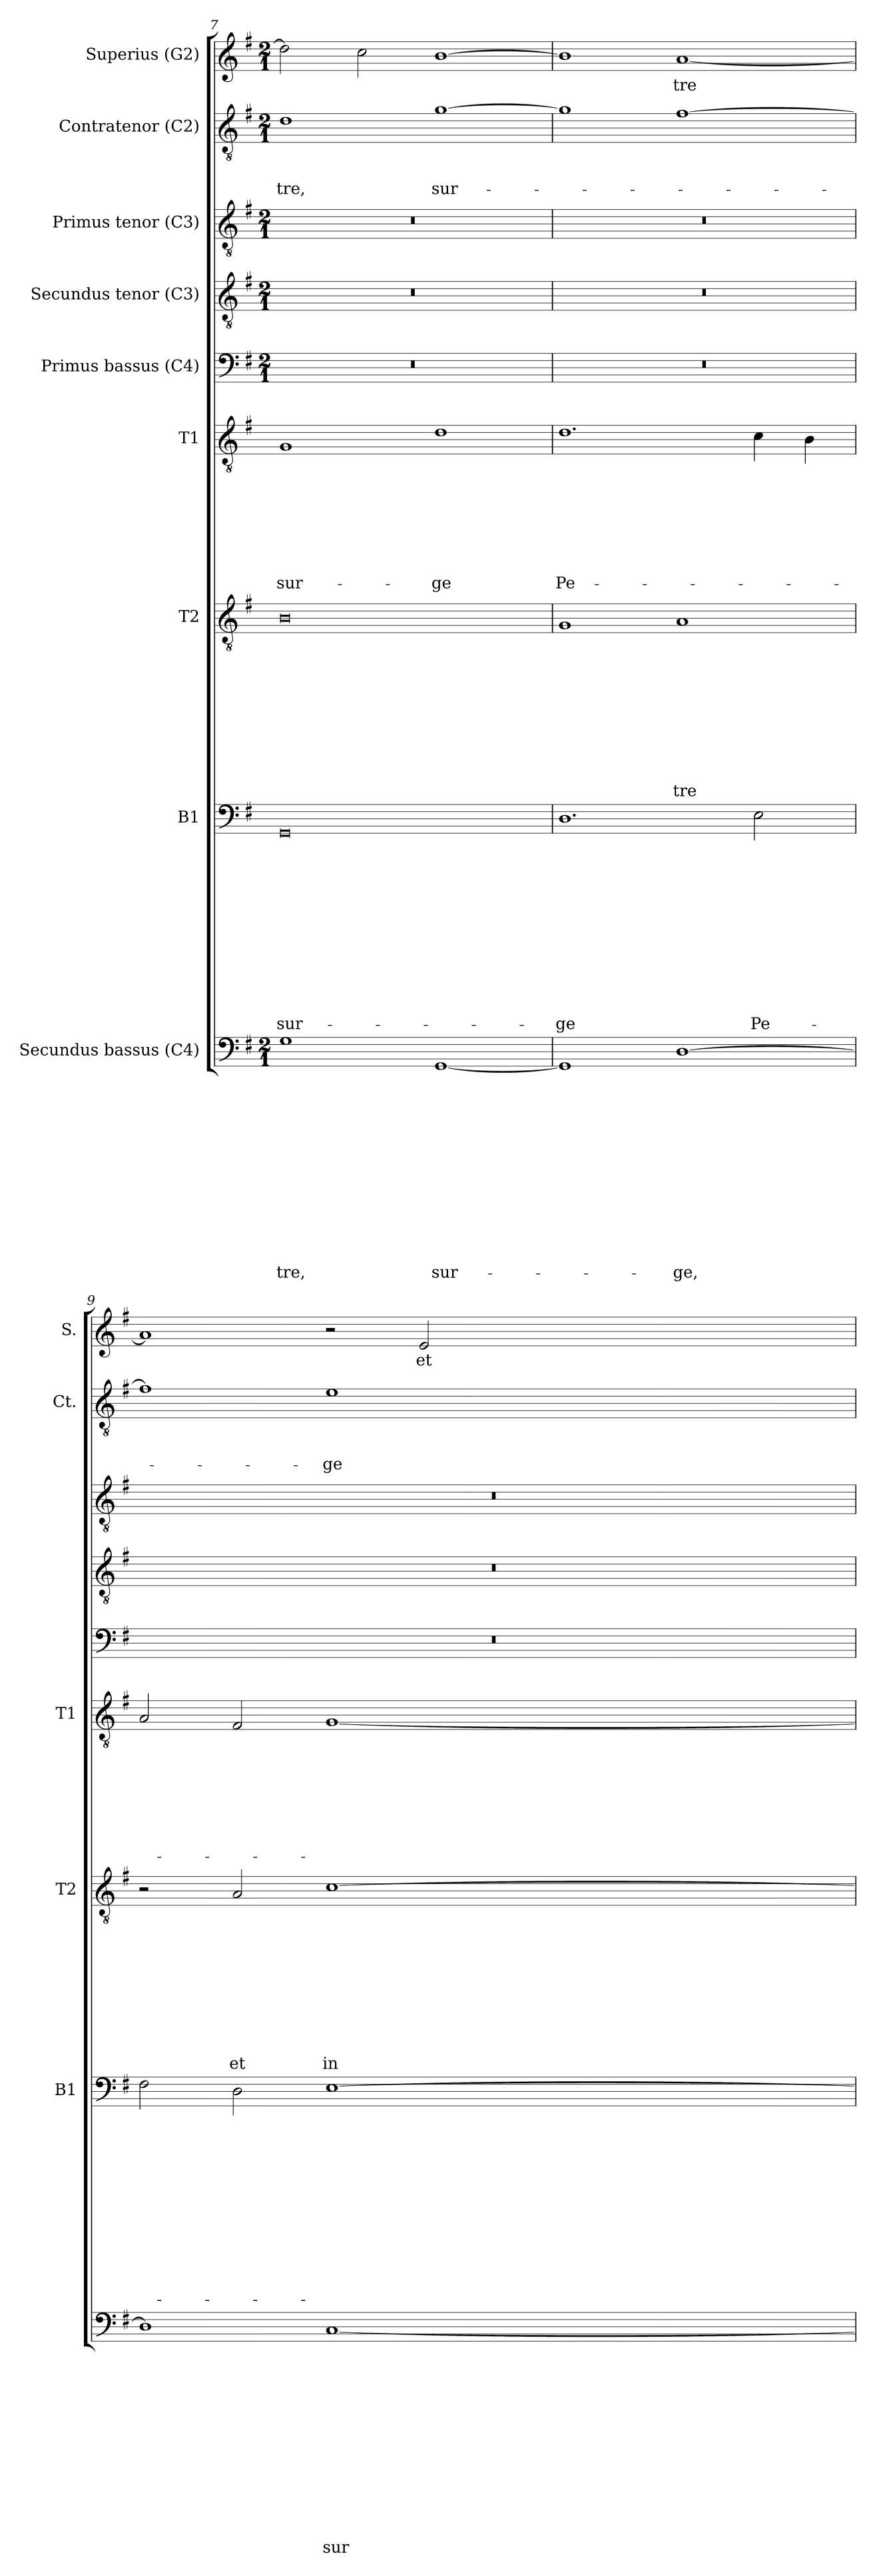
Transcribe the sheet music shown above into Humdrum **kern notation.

**kern	**text	**text	**text	**text	**text	**text	**text	**text	**text	**text	**text	**text	**text	**kern	**text	**text	**text	**text	**text	**text	**text	**text	**text	**text	**text	**text	**kern	**text	**text	**text	**text	**text	**text	**text	**text	**text	**text	**kern	**text	**text	**text	**text	**text	**text	**text	**text	**kern	**kern	**kern	**kern	**text	**text	**text	**kern	**text
*part9	*part9	*part9	*part9	*part9	*part9	*part9	*part9	*part9	*part9	*part9	*part9	*part9	*part9	*part8	*part8	*part8	*part8	*part8	*part8	*part8	*part8	*part8	*part8	*part8	*part8	*part8	*part7	*part7	*part7	*part7	*part7	*part7	*part7	*part7	*part7	*part7	*part7	*part6	*part6	*part6	*part6	*part6	*part6	*part6	*part6	*part6	*part5	*part4	*part3	*part2	*part2	*part2	*part2	*part1	*part1
*staff9	*staff9	*staff9	*staff9	*staff9	*staff9	*staff9	*staff9	*staff9	*staff9	*staff9	*staff9	*staff9	*staff9	*staff8	*staff8	*staff8	*staff8	*staff8	*staff8	*staff8	*staff8	*staff8	*staff8	*staff8	*staff8	*staff8	*staff7	*staff7	*staff7	*staff7	*staff7	*staff7	*staff7	*staff7	*staff7	*staff7	*staff7	*staff6	*staff6	*staff6	*staff6	*staff6	*staff6	*staff6	*staff6	*staff6	*staff5	*staff4	*staff3	*staff2	*staff2	*staff2	*staff2	*staff1	*staff1
*I"Secundus bassus (C4)	*	*	*	*	*	*	*	*	*	*	*	*	*	*I"B1	*	*	*	*	*	*	*	*	*	*	*	*	*I"T2	*	*	*	*	*	*	*	*	*	*	*I"T1	*	*	*	*	*	*	*	*	*I"Primus bassus (C4)	*I"Secundus tenor (C3)	*I"Primus tenor (C3)	*I"Contratenor (C2)	*	*	*	*I"Superius (G2)	*
*	*	*	*	*	*	*	*	*	*	*	*	*	*	*I'B1	*	*	*	*	*	*	*	*	*	*	*	*	*I'T2	*	*	*	*	*	*	*	*	*	*	*I'T1	*	*	*	*	*	*	*	*	*	*	*	*I'Ct.	*	*	*	*I'S.	*
*clefF4	*	*	*	*	*	*	*	*	*	*	*	*	*	*clefF4	*	*	*	*	*	*	*	*	*	*	*	*	*clefGv2	*	*	*	*	*	*	*	*	*	*	*clefGv2	*	*	*	*	*	*	*	*	*clefF4	*clefGv2	*clefGv2	*clefGv2	*	*	*	*clefG2	*
*k[f#]	*	*	*	*	*	*	*	*	*	*	*	*	*	*k[f#]	*	*	*	*	*	*	*	*	*	*	*	*	*k[f#]	*	*	*	*	*	*	*	*	*	*	*k[f#]	*	*	*	*	*	*	*	*	*k[f#]	*k[f#]	*k[f#]	*k[f#]	*	*	*	*k[f#]	*
*G:	*	*	*	*	*	*	*	*	*	*	*	*	*	*G:	*	*	*	*	*	*	*	*	*	*	*	*	*G:	*	*	*	*	*	*	*	*	*	*	*G:	*	*	*	*	*	*	*	*	*G:	*G:	*G:	*G:	*	*	*	*G:	*
*M2/1	*	*	*	*	*	*	*	*	*	*	*	*	*	*	*	*	*	*	*	*	*	*	*	*	*	*	*	*	*	*	*	*	*	*	*	*	*	*	*	*	*	*	*	*	*	*	*M2/1	*M2/1	*M2/1	*M2/1	*	*	*	*M2/1	*
=7	=7	=7	=7	=7	=7	=7	=7	=7	=7	=7	=7	=7	=7	=7	=7	=7	=7	=7	=7	=7	=7	=7	=7	=7	=7	=7	=7	=7	=7	=7	=7	=7	=7	=7	=7	=7	=7	=7	=7	=7	=7	=7	=7	=7	=7	=7	=7	=7	=7	=7	=7	=7	=7	=7	=7
!	!	!	!	!	!	!	!	!	!	!	!	!	!LO:LY:b	!	!	!	!	!	!	!	!	!	!	!	!	!LO:LY:b	!	!	!	!	!	!	!	!	!	!	!	!	!	!	!	!	!	!	!	!LO:LY:b	!	!	!	!	!	!	!LO:LY:b	!	!
1G	.	.	.	.	.	.	.	.	.	.	.	.	-tre,	0GG	.	.	.	.	.	.	.	.	.	.	.	sur-	0B	.	.	.	.	.	.	.	.	.	.	1G	.	.	.	.	.	.	.	sur-	0r	0r	0r	1d	.	.	-tre,	2dd\]	.
.	.	.	.	.	.	.	.	.	.	.	.	.	.	.	.	.	.	.	.	.	.	.	.	.	.	.	.	.	.	.	.	.	.	.	.	.	.	.	.	.	.	.	.	.	.	.	.	.	.	.	.	.	.	2cc\	.
!	!	!	!	!	!	!	!	!	!	!	!	!	!LO:LY:b	!	!	!	!	!	!	!	!	!	!	!	!	!	!	!	!	!	!	!	!	!	!	!	!	!	!	!	!	!	!	!	!	!LO:LY:b	!	!	!	!	!	!	!LO:LY:b	!	!
[<1GG	.	.	.	.	.	.	.	.	.	.	.	.	sur-	.	.	.	.	.	.	.	.	.	.	.	.	.	.	.	.	.	.	.	.	.	.	.	.	1d	.	.	.	.	.	.	.	-ge	.	.	.	[>1g	.	.	sur-	[>1b	.
=8	=8	=8	=8	=8	=8	=8	=8	=8	=8	=8	=8	=8	=8	=8	=8	=8	=8	=8	=8	=8	=8	=8	=8	=8	=8	=8	=8	=8	=8	=8	=8	=8	=8	=8	=8	=8	=8	=8	=8	=8	=8	=8	=8	=8	=8	=8	=8	=8	=8	=8	=8	=8	=8	=8	=8
!	!	!	!	!	!	!	!	!	!	!	!	!	!	!	!	!	!	!	!	!	!	!	!	!	!	!LO:LY:b	!	!	!	!	!	!	!	!	!	!	!	!	!	!	!	!	!	!	!	!LO:LY:b	!	!	!	!	!	!	!	!	!
1GG]	.	.	.	.	.	.	.	.	.	.	.	.	.	1.D	.	.	.	.	.	.	.	.	.	.	.	-ge	1G	.	.	.	.	.	.	.	.	.	.	1.d	.	.	.	.	.	.	.	Pe-	0r	0r	0r	1g]	.	.	.	1b]	.
!	!	!	!	!	!	!	!	!	!	!	!	!	!LO:LY:b	!	!	!	!	!	!	!	!	!	!	!	!	!	!	!	!	!	!	!	!	!	!	!	!LO:LY:b	!	!	!	!	!	!	!	!	!	!	!	!	!	!	!	!	!	!LO:LY:b
[>1D	.	.	.	.	.	.	.	.	.	.	.	.	-ge,	.	.	.	.	.	.	.	.	.	.	.	.	.	1A	.	.	.	.	.	.	.	.	.	tre	.	.	.	.	.	.	.	.	.	.	.	.	[>1f#	.	.	.	[<1a	-tre
!	!	!	!	!	!	!	!	!	!	!	!	!	!	!	!	!	!	!	!	!	!	!	!	!	!	!LO:LY:b	!	!	!	!	!	!	!	!	!	!	!	!	!	!	!	!	!	!	!	!	!	!	!	!	!	!	!	!	!
.	.	.	.	.	.	.	.	.	.	.	.	.	.	2E\	.	.	.	.	.	.	.	.	.	.	.	Pe-	.	.	.	.	.	.	.	.	.	.	.	4c\	.	.	.	.	.	.	.	.	.	.	.	.	.	.	.	.	.
.	.	.	.	.	.	.	.	.	.	.	.	.	.	.	.	.	.	.	.	.	.	.	.	.	.	.	.	.	.	.	.	.	.	.	.	.	.	4B\	.	.	.	.	.	.	.	.	.	.	.	.	.	.	.	.	.
=9	=9	=9	=9	=9	=9	=9	=9	=9	=9	=9	=9	=9	=9	=9	=9	=9	=9	=9	=9	=9	=9	=9	=9	=9	=9	=9	=9	=9	=9	=9	=9	=9	=9	=9	=9	=9	=9	=9	=9	=9	=9	=9	=9	=9	=9	=9	=9	=9	=9	=9	=9	=9	=9	=9	=9
1D]	.	.	.	.	.	.	.	.	.	.	.	.	.	2F#\	.	.	.	.	.	.	.	.	.	.	.	.	2r	.	.	.	.	.	.	.	.	.	.	2A/	.	.	.	.	.	.	.	.	0r	0r	0r	1f#]	.	.	.	1a]	.
!	!	!	!	!	!	!	!	!	!	!	!	!	!	!	!	!	!	!	!	!	!	!	!	!	!	!	!	!	!	!	!	!	!	!	!	!	!LO:LY:b	!	!	!	!	!	!	!	!	!	!	!	!	!	!	!	!	!	!
.	.	.	.	.	.	.	.	.	.	.	.	.	.	2D\	.	.	.	.	.	.	.	.	.	.	.	.	2A/	.	.	.	.	.	.	.	.	.	et	2F#/	.	.	.	.	.	.	.	.	.	.	.	.	.	.	.	.	.
!	!	!	!	!	!	!	!	!	!	!	!	!	!LO:LY:b	!	!	!	!	!	!	!	!	!	!	!	!	!	!	!	!	!	!	!	!	!	!	!	!LO:LY:b	!	!	!	!	!	!	!	!	!	!	!	!	!	!	!	!LO:LY:b	!	!
[<1C	.	.	.	.	.	.	.	.	.	.	.	.	sur-	[>1E	.	.	.	.	.	.	.	.	.	.	.	.	[>1c	.	.	.	.	.	.	.	.	.	in-	[<1G	.	.	.	.	.	.	.	.	.	.	.	1e	.	.	-ge	2r	.
!	!	!	!	!	!	!	!	!	!	!	!	!	!	!	!	!	!	!	!	!	!	!	!	!	!	!	!	!	!	!	!	!	!	!	!	!	!	!	!	!	!	!	!	!	!	!	!	!	!	!	!	!	!	!	!LO:LY:b
.	.	.	.	.	.	.	.	.	.	.	.	.	.	.	.	.	.	.	.	.	.	.	.	.	.	.	.	.	.	.	.	.	.	.	.	.	.	.	.	.	.	.	.	.	.	.	.	.	.	.	.	.	.	2e/	et
=	=	=	=	=	=	=	=	=	=	=	=	=	=	=	=	=	=	=	=	=	=	=	=	=	=	=	=	=	=	=	=	=	=	=	=	=	=	=	=	=	=	=	=	=	=	=	=	=	=	=	=	=	=	=	=
*-	*-	*-	*-	*-	*-	*-	*-	*-	*-	*-	*-	*-	*-	*-	*-	*-	*-	*-	*-	*-	*-	*-	*-	*-	*-	*-	*-	*-	*-	*-	*-	*-	*-	*-	*-	*-	*-	*-	*-	*-	*-	*-	*-	*-	*-	*-	*-	*-	*-	*-	*-	*-	*-	*-	*-
